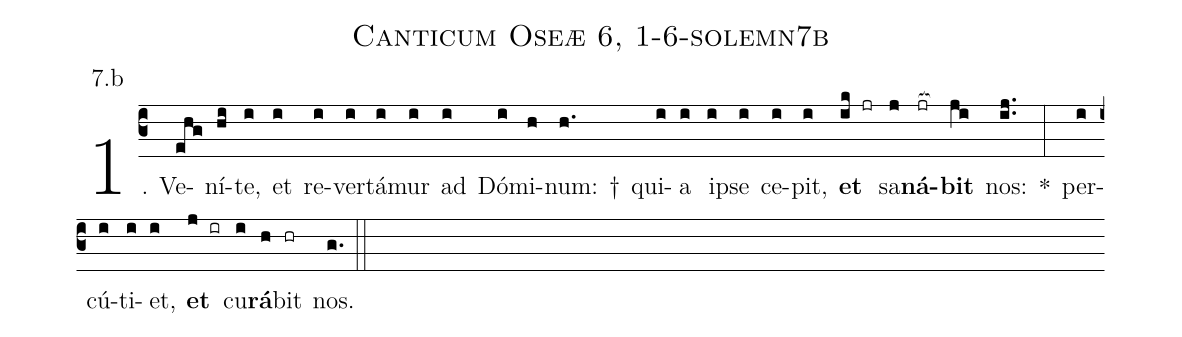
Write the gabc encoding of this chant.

name: Canticum Oseæ 6, 1-6-solemn7b;
annotation: 7.b;
%%
(c3)1. Ve(ehg)ní(hi)te,(i) et(i) re(i)ver(i)tá(i)mur(i) ad(i) Dó(i)mi(h)num: †(h.) qui(i)a(i) ip(i)se(i) ce(i)pit,(i) <b>et</b>(ik jr) sa(j)<b>ná</b>(jr[ocb:1{])<b>bit</b>(ji[ocb:0}]) nos:(ij..) *(:) per(i)cú(i)ti(i)et,(i) <b>et</b>(j ir) cu(i)<b>rá</b>(h)bit(hr) nos.(g.) (::)
